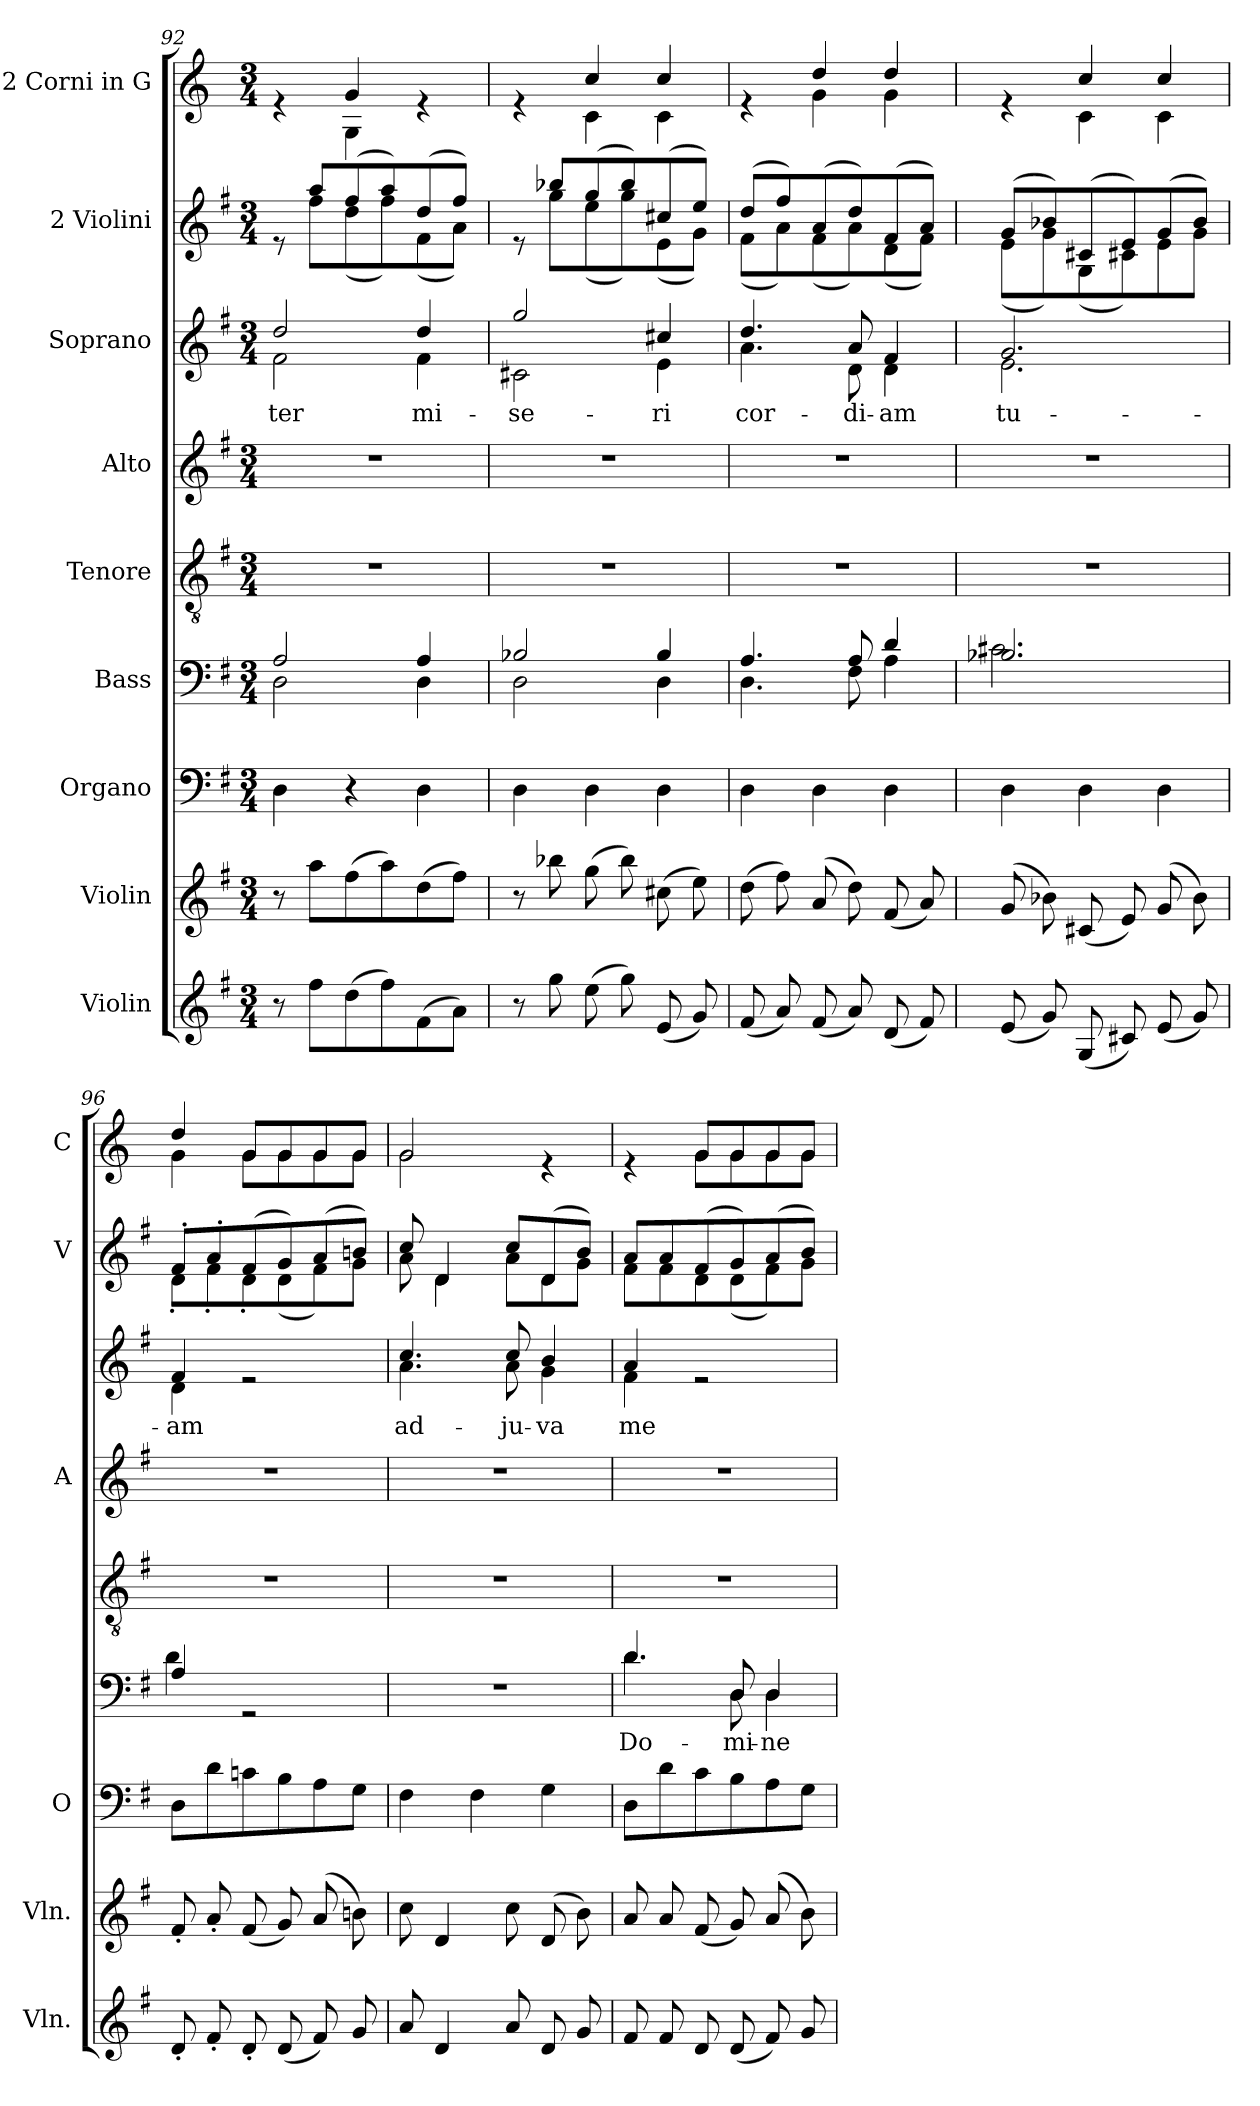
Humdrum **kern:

**kern	**kern	**kern	**kern	**text	**kern	**kern	**kern	**text	**kern	**kern
*part9	*part8	*part7	*part6	*part6	*part5	*part4	*part3	*part3	*part2	*part1
*staff9	*staff8	*staff7	*staff6	*staff6	*staff5	*staff4	*staff3	*staff3	*staff2	*staff1
*I"Violin	*I"Violin	*I"Organo	*I"Bass	*	*I"Tenore	*I"Alto	*I"Soprano	*	*I"2 Violini	*I"2 Corni in G
*I'Vln.	*I'Vln.	*I'O	*	*	*	*I'A	*	*	*I'V	*I'C
!!LO:PB:g=z
*clefG2	*clefG2	*clefF4	*clefF4	*	*clefGv2	*clefG2	*clefG2	*	*clefG2	*clefG2
*	*	*	*	*	*	*	*	*	*	*ITrd3c5
*k[f#]	*k[f#]	*k[f#]	*k[f#]	*	*k[f#]	*k[f#]	*k[f#]	*	*k[f#]	*k[f#]
*M3/4	*M3/4	*M3/4	*M3/4	*	*M3/4	*M3/4	*M3/4	*	*M3/4	*M3/4
=92	=92	=92	=92	=92	=92	=92	=92	=92	=92	=92
*	*	*	*^	*	*	*	*^	*	*	*
!	!	!	!	!	!	!	!	!	!	!LO:LY:b	!	!
*	*	*	*	*	*	*	*	*	*	*	*^	*^
8r	8r	4D\	2A/	2D\	.	2.r	2.r	2dd/	2f#\	-ter	8re	8ryy	4re	4ryy
8ff#\L	8aa\L	.	.	.	.	.	.	.	.	.	8aa/L	8ff#\L	.	.
(8dd\	(8ff#\	4r	.	.	.	.	.	.	.	.	(8ff#/	(8dd\	4d/	4D\
8ff#\)	8aa\)	.	.	.	.	.	.	.	.	.	8aa/)	8ff#\)	.	.
!	!	!	!	!	!	!	!	!	!	!LO:LY:b	!	!	!	!
(8f#/	(8dd\	4D\	4A/	4D\	.	.	.	4dd/	4f#\	mi-	(8dd/	(8f#\	4re	4ryy
8a/J)	8ff#\J)	.	.	.	.	.	.	.	.	.	8ff#/J)	8a\J)	.	.
=93	=93	=93	=93	=93	=93	=93	=93	=93	=93	=93	=93	=93	=93	=93
!	!	!	!	!	!	!	!	!	!	!LO:LY:b	!	!	!	!
8r	8r	4D\	2B-X/	2D\	.	2.r	2.r	2gg/	2c#X\	-se-	8re	8ryy	4re	4ryy
8gg\	8bb-X\	.	.	.	.	.	.	.	.	.	8bb-X/L	8gg\L	.	.
(8ee\	(8gg\	4D\	.	.	.	.	.	.	.	.	(8gg/	(8ee\	4g/	4G\
8gg\)	8bb-\)	.	.	.	.	.	.	.	.	.	8bb-/)	8gg\)	.	.
!	!	!	!	!	!	!	!	!	!	!LO:LY:b	!	!	!	!
(8e/	(8cc#X\	4D\	4B-/	4D\	.	.	.	4cc#X/	4e\	-ri	(8cc#X/	(8e\	4g/	4G\
8g/)	8ee\)	.	.	.	.	.	.	.	.	.	8ee/J)	8g\J)	.	.
=94	=94	=94	=94	=94	=94	=94	=94	=94	=94	=94	=94	=94	=94	=94
!	!	!	!	!	!	!	!	!	!	!LO:LY:b	!	!	!	!
(8f#/	(8dd\	4D\	4.A/	4.D\	.	2.r	2.r	4.dd/	4.a\	cor-	(8dd/L	(8f#\L	4re	4ryy
8a/)	8ff#\)	.	.	.	.	.	.	.	.	.	8ff#/)	8a\)	.	.
(8f#/	(8a/	4D\	.	.	.	.	.	.	.	.	(8a/	(8f#\	4a/	4d\
!	!	!	!	!	!	!	!	!	!	!LO:LY:b	!	!	!	!
8a/)	8dd\)	.	8A/	8F#\	.	.	.	8a/	8d\	-di-	8dd/)	8a\)	.	.
!	!	!	!	!	!	!	!	!	!	!LO:LY:b	!	!	!	!
(8d/	(8f#/	4D\	4d/	4A\	.	.	.	4f#/	4d\	-am	(8f#/	(8d\	4a/	4d\
8f#/)	8a/)	.	.	.	.	.	.	.	.	.	8a/J)	8f#\J)	.	.
=95	=95	=95	=95	=95	=95	=95	=95	=95	=95	=95	=95	=95	=95	=95
!	!	!	!	!	!	!	!	!	!	!LO:LY:b	!	!	!	!
(8e/	(8g/	4D\	2.B-X/	2.c#X\	.	2.r	2.r	2.g/	2.e\	tu-	(8g/L	(8e\L	4re	4ryy
8g/)	8b-X\)	.	.	.	.	.	.	.	.	.	8b-X/)	8g\)	.	.
(8G/	(8c#X/	4D\	.	.	.	.	.	.	.	.	(8c#X/	(8G\	4g/	4G\
8c#X/)	8e/)	.	.	.	.	.	.	.	.	.	8e/)	8c#X\)	.	.
(8e/	(8g/	4D\	.	.	.	.	.	.	.	.	(8g/	8e\	4g/	4G\
8g/)	8b-\)	.	.	.	.	.	.	.	.	.	8b-/J)	8g\J	.	.
=96	=96	=96	=96	=96	=96	=96	=96	=96	=96	=96	=96	=96	=96	=96
!	!	!	!	!	!	!	!	!	!	!LO:LY:b	!	!	!	!
8d'/	8f#'/	8D\L	4A/	4d\	.	2.r	2.r	4f#/	4d\	-am	8f#'/L	8d'\L	4a/	4d\
8f#'/	8a'/	8d\	.	.	.	.	.	.	.	.	8a'/	8f#'\	.	.
8d'/	(8f#/	8cn\	2rGG	2ryy	.	.	.	2re	2ryy	.	(8f#/	8d'\	8d/L	8d\L
(8d/	8g/)	8B\	.	.	.	.	.	.	.	.	8g/)	(8d\	8d/	8d\
8f#/)	(8a/	8A\	.	.	.	.	.	.	.	.	(8a/	8f#\)	8d/	8d\
8g/	8bn\)	8G\J	.	.	.	.	.	.	.	.	8bn/J)	8g\J	8d/J	8d\J
*	*	*	*v	*v	*	*	*	*	*	*	*	*	*	*
=97	=97	=97	=97	=97	=97	=97	=97	=97	=97	=97	=97	=97	=97
!	!	!	!	!	!	!	!	!	!LO:LY:b	!	!	!	!
8a/	8cc\	4F#\	2.r	.	2.r	2.r	4.cc/	4.a\	ad-	8cc/	8a\	2d/	2d\
4d/	4d/	.	.	.	.	.	.	.	.	4d/	4d\	.	.
.	.	4F#\	.	.	.	.	.	.	.	.	.	.	.
!	!	!	!	!	!	!	!	!	!LO:LY:b	!	!	!	!
8a/	8cc\	.	.	.	.	.	8cc/	8a\	-ju-	8cc/L	8a\L	.	.
!	!	!	!	!	!	!	!	!	!LO:LY:b	!	!	!	!
8d/	(8d/	4G\	.	.	.	.	4b/	4g\	-va	(8d/	8d\	4re	4ryy
8g/	8b\)	.	.	.	.	.	.	.	.	8b/J)	8g\J	.	.
!!LO:LB:g=z	!!
=98	=98	=98	=98	=98	=98	=98	=98	=98	=98	=98	=98	=98	=98
!	!	!	!	!LO:LY:b	!	!	!	!	!LO:LY:b	!	!	!	!
*	*	*	*^	*	*	*	*	*	*	*	*	*	*
8f#/	8a/	8D\L	4.d/	4.d\	Do-	2.r	2.r	4a/	4f#\	me	8a/L	8f#\L	4re	4ryy
8f#/	8a/	8d\	.	.	.	.	.	.	.	.	8a/	8f#\	.	.
8d/	(8f#/	8c\	.	.	.	.	.	2re	2ryy	.	(8f#/	8d\	8d/L	8d\L
!	!	!	!	!	!LO:LY:b	!	!	!	!	!	!	!	!	!
(8d/	8g/)	8B\	8D/	8D\	-mi-	.	.	.	.	.	8g/)	(8d\	8d/	8d\
!	!	!	!	!	!LO:LY:b	!	!	!	!	!	!	!	!	!
8f#/)	(8a/	8A\	4D/	4D\	-ne	.	.	.	.	.	(8a/	8f#\)	8d/	8d\
8g/	8b\)	8G\J	.	.	.	.	.	.	.	.	8b/J)	8g\J	8d/J	8d\J
*	*	*	*	*	*	*	*	*v	*v	*	*	*	*v	*v
*	*	*	*v	*v	*	*	*	*	*	*v	*v	*
=	=	=	=	=	=	=	=	=	=	=
*-	*-	*-	*-	*-	*-	*-	*-	*-	*-	*-
